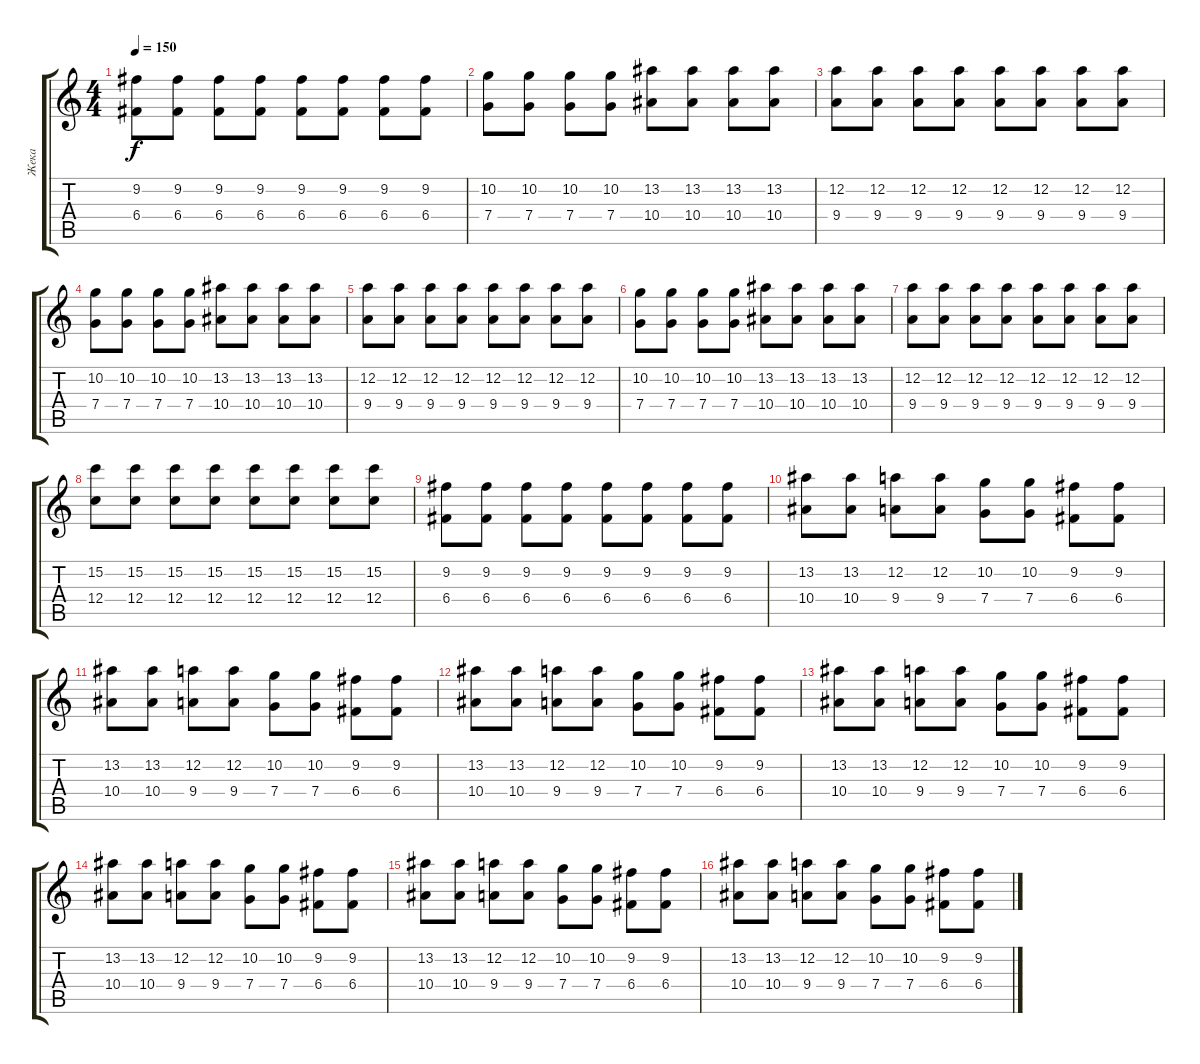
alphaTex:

\track ("Жека" "Жека") {instrument overdrivenguitar}
\staff {score tabs}
\tuning (D4 A3 F3 C3 G2 C2) {hide}
\ts (4 4)
\tempo 150
\clef g2
\ks c
(9.2 6.4).8{dy f} (9.2 6.4).8 (9.2 6.4).8 (9.2 6.4).8 (9.2 6.4).8 (9.2 6.4).8 (9.2 6.4).8 (9.2 6.4).8 |
(10.2 7.4).8 (10.2 7.4).8 (10.2 7.4).8 (10.2 7.4).8 (13.2 10.4).8 (13.2 10.4).8 (13.2 10.4).8 (13.2 10.4).8 |
(12.2 9.4).8 (12.2 9.4).8 (12.2 9.4).8 (12.2 9.4).8 (12.2 9.4).8 (12.2 9.4).8 (12.2 9.4).8 (12.2 9.4).8 |
(10.2 7.4).8 (10.2 7.4).8 (10.2 7.4).8 (10.2 7.4).8 (13.2 10.4).8 (13.2 10.4).8 (13.2 10.4).8 (13.2 10.4).8 |
(12.2 9.4).8 (12.2 9.4).8 (12.2 9.4).8 (12.2 9.4).8 (12.2 9.4).8 (12.2 9.4).8 (12.2 9.4).8 (12.2 9.4).8 |
(10.2 7.4).8 (10.2 7.4).8 (10.2 7.4).8 (10.2 7.4).8 (13.2 10.4).8 (13.2 10.4).8 (13.2 10.4).8 (13.2 10.4).8 |
(12.2 9.4).8 (12.2 9.4).8 (12.2 9.4).8 (12.2 9.4).8 (12.2 9.4).8 (12.2 9.4).8 (12.2 9.4).8 (12.2 9.4).8 |
(15.2 12.4).8 (15.2 12.4).8 (15.2 12.4).8 (15.2 12.4).8 (15.2 12.4).8 (15.2 12.4).8 (15.2 12.4).8 (15.2 12.4).8 |
(9.2 6.4).8 (9.2 6.4).8 (9.2 6.4).8 (9.2 6.4).8 (9.2 6.4).8 (9.2 6.4).8 (9.2 6.4).8 (9.2 6.4).8 |
(13.2 10.4).8 (13.2 10.4).8 (12.2 9.4).8 (12.2 9.4).8 (10.2 7.4).8 (10.2 7.4).8 (9.2 6.4).8 (9.2 6.4).8 |
(13.2 10.4).8 (13.2 10.4).8 (12.2 9.4).8 (12.2 9.4).8 (10.2 7.4).8 (10.2 7.4).8 (9.2 6.4).8 (9.2 6.4).8 |
(13.2 10.4).8 (13.2 10.4).8 (12.2 9.4).8 (12.2 9.4).8 (10.2 7.4).8 (10.2 7.4).8 (9.2 6.4).8 (9.2 6.4).8 |
(13.2 10.4).8 (13.2 10.4).8 (12.2 9.4).8 (12.2 9.4).8 (10.2 7.4).8 (10.2 7.4).8 (9.2 6.4).8 (9.2 6.4).8 |
(13.2 10.4).8 (13.2 10.4).8 (12.2 9.4).8 (12.2 9.4).8 (10.2 7.4).8 (10.2 7.4).8 (9.2 6.4).8 (9.2 6.4).8 |
(13.2 10.4).8 (13.2 10.4).8 (12.2 9.4).8 (12.2 9.4).8 (10.2 7.4).8 (10.2 7.4).8 (9.2 6.4).8 (9.2 6.4).8 |
(13.2 10.4).8 (13.2 10.4).8 (12.2 9.4).8 (12.2 9.4).8 (10.2 7.4).8 (10.2 7.4).8 (9.2 6.4).8 (9.2 6.4).8
